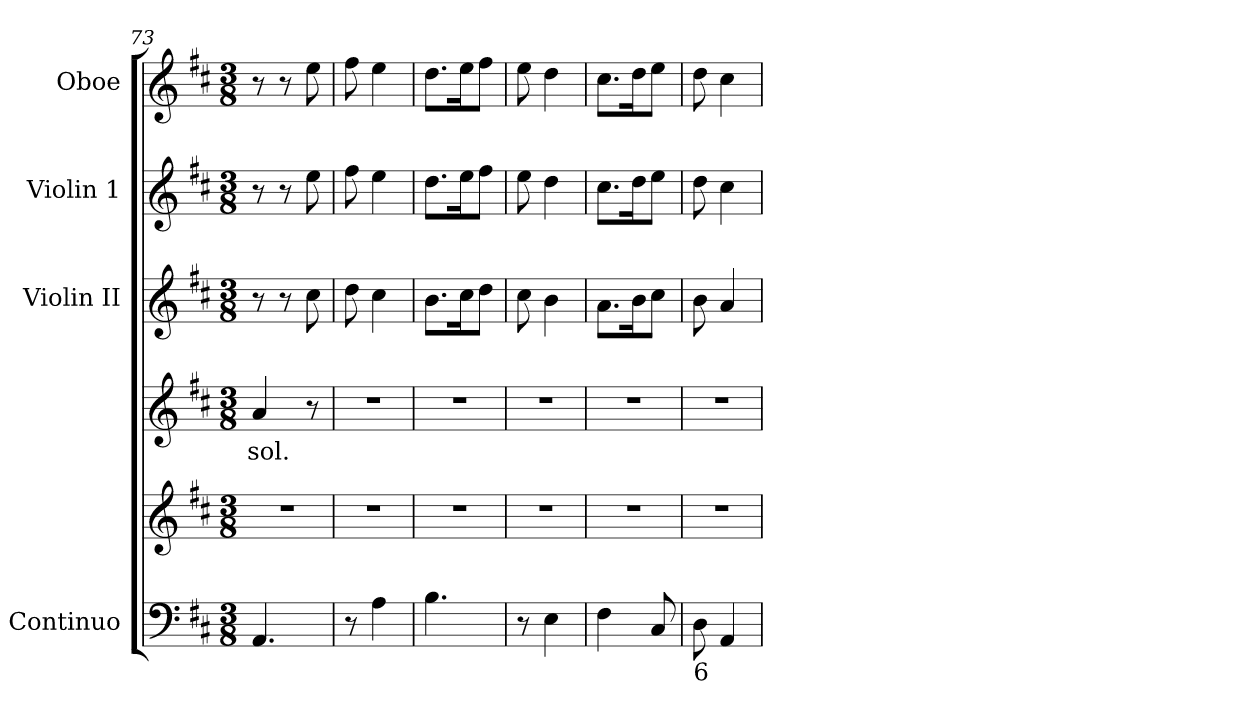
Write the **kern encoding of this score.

**kern	**kern	**kern	**text	**kern	**kern	**kern
*part5	*part5	*part4	*part4	*part3	*part2	*part1
*staff6	*staff5	*staff4	*staff4	*staff3	*staff2	*staff1
*I"Continuo	*	*I""Contr- alto"	*	*I"Violin II	*I"Violin 1	*I"Oboe
*I'Cont.	*	*I'A.	*	*I'Vln. II	*I'Vln. 1	*I'Ob.
*clefF4	*clefG2	*clefG2	*	*clefG2	*clefG2	*clefG2
*k[f#c#]	*k[f#c#]	*k[f#c#]	*	*k[f#c#]	*k[f#c#]	*k[f#c#]
*D:	*D:	*D:	*	*D:	*D:	*D:
*M3/8	*M3/8	*M3/8	*	*M3/8	*M3/8	*M3/8
=73	=73	=73	=73	=73	=73	=73
!	!LO:N:vis=1	!	!	!	!	!
!	!	!	!LO:LY:b:color=#000000	!	!	!
4.AAi/	4.r	4ai/	sol.	8r	8r	8r
.	.	.	.	8r	8r	8r
.	.	8r	.	8cc#i\	8eei\	8eei\
!!LO:PB:g=z
=74	=74	=74	=74	=74	=74	=74
!	!LO:N:vis=1	!LO:N:vis=1	!	!	!	!
8r	4.r	4.r	.	8ddi\	8ff#i\	8ff#i\
4Ai\	.	.	.	4cc#i\	4eei\	4eei\
=75	=75	=75	=75	=75	=75	=75
!	!LO:N:vis=1	!LO:N:vis=1	!	!	!	!
4.Bi\	4.r	4.r	.	8.bi\L	8.ddi\L	8.ddi\L
.	.	.	.	16cc#i\k	16eei\k	16eei\k
.	.	.	.	8ddi\J	8ff#i\J	8ff#i\J
=76	=76	=76	=76	=76	=76	=76
!	!LO:N:vis=1	!LO:N:vis=1	!	!	!	!
8r	4.r	4.r	.	8cc#i\	8eei\	8eei\
4Ei\	.	.	.	4bi\	4ddi\	4ddi\
=77	=77	=77	=77	=77	=77	=77
!	!LO:N:vis=1	!LO:N:vis=1	!	!	!	!
4F#i\	4.r	4.r	.	8.ai\L	8.cc#i\L	8.cc#i\L
.	.	.	.	16bi\k	16ddi\k	16ddi\k
8C#i/	.	.	.	8cc#i\J	8eei\J	8eei\J
=78	=78	=78	=78	=78	=78	=78
!LO:TX:b:t=6	!	!	!	!	!	!
!	!LO:N:vis=1	!LO:N:vis=1	!	!	!	!
8Di\	4.r	4.r	.	8bi\	8ddi\	8ddi\
4AAi/	.	.	.	4ai/	4cc#i\	4cc#i\
=	=	=	=	=	=	=
*-	*-	*-	*-	*-	*-	*-
